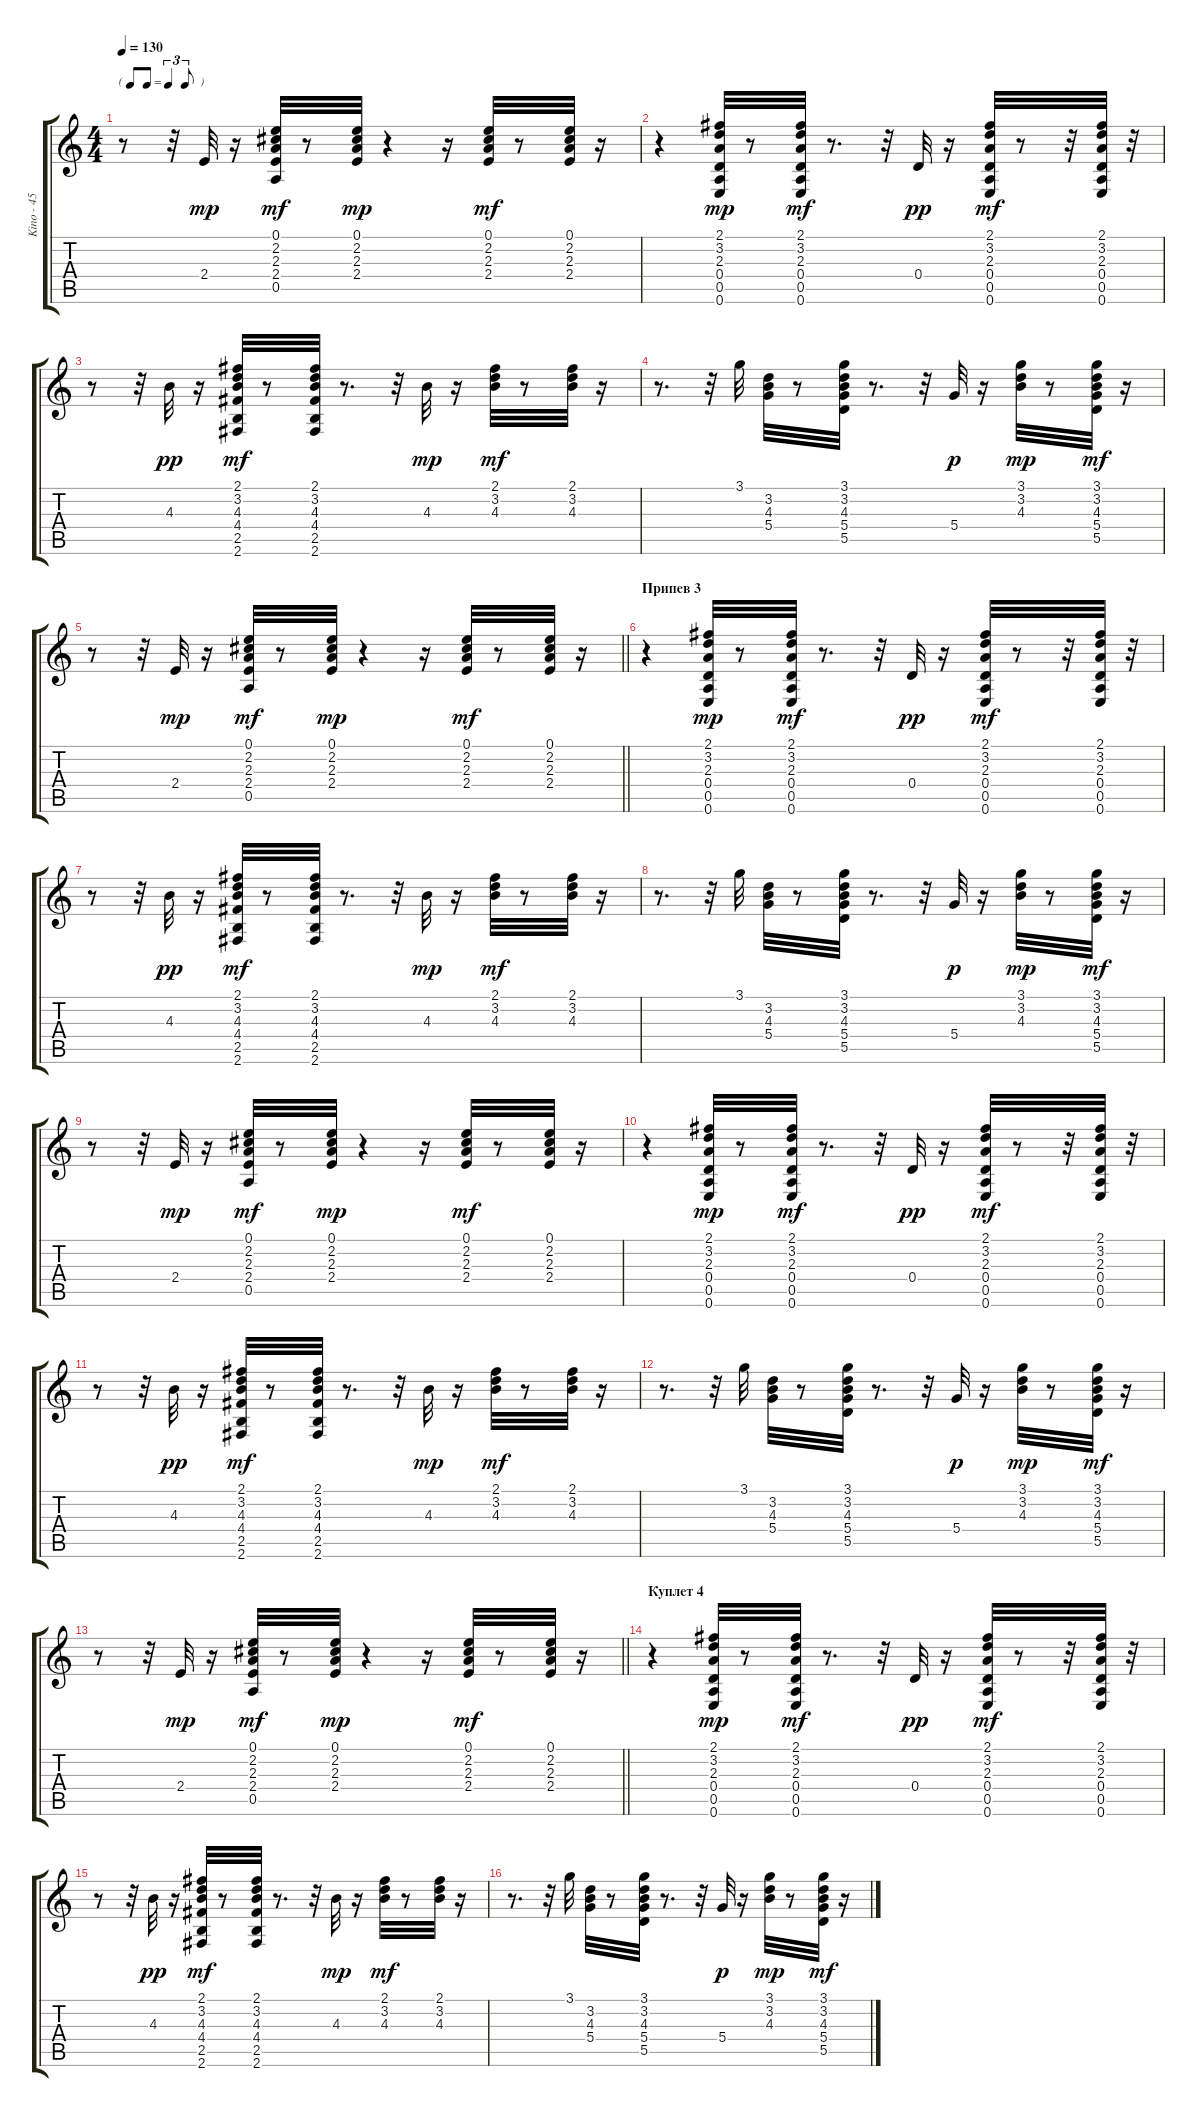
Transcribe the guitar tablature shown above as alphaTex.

\track ("Kino - 45" "Kino - 45") {instrument electricguitarclean}
\staff {score tabs}
\tuning (E4 B3 G3 D3 A2 E2) {hide}
\ts (4 4)
\tf triplet8th
\tempo 130
\clef g2
\ks c
r.8{dy mf} r.32 2.4.32{dy mp} r.16 (0.1 2.2 2.3 2.4 0.5).32{dy mf} r.8 (0.1 2.2 2.3 2.4).32{dy mp} r.4 r.16 (0.1 2.2 2.3 2.4).32{dy mf} r.8 (0.1 2.2 2.3 2.4).32 r.16 |
r.4 (2.1 3.2 2.3 0.4 0.5 0.6).32{dy mp} r.8 (2.1 3.2 2.3 0.4 0.5 0.6).32{dy mf} r.8{d} r.32 0.4.32{dy pp} r.16 (2.1 3.2 2.3 0.4 0.5 0.6).32{dy mf} r.8 r.32 (2.1 3.2 2.3 0.4 0.5 0.6).32 r.32 |
r.8 r.32 4.3.32{dy pp} r.16 (2.1 3.2 4.3 4.4 2.5 2.6).32{dy mf} r.8 (2.1 3.2 4.3 4.4 2.5 2.6).32 r.8{d} r.32 4.3.32{dy mp} r.16 (2.1 3.2 4.3).32{dy mf} r.8 (2.1 3.2 4.3).32 r.16 |
r.8{d} r.32 3.1.32 (3.2 4.3 5.4).32 r.8 (3.1 3.2 4.3 5.4 5.5).32 r.8{d} r.32 5.4.32{dy p} r.16 (3.1 3.2 4.3).32{dy mp} r.8 (3.1 3.2 4.3 5.4 5.5).32{dy mf} r.16 |
\barLineRight lightlight
r.8 r.32 2.4.32{dy mp} r.16 (0.1 2.2 2.3 2.4 0.5).32{dy mf} r.8 (0.1 2.2 2.3 2.4).32{dy mp} r.4 r.16 (0.1 2.2 2.3 2.4).32{dy mf} r.8 (0.1 2.2 2.3 2.4).32 r.16 |
\section ("" "Припев 3")
r.4 (2.1 3.2 2.3 0.4 0.5 0.6).32{dy mp} r.8 (2.1 3.2 2.3 0.4 0.5 0.6).32{dy mf} r.8{d} r.32 0.4.32{dy pp} r.16 (2.1 3.2 2.3 0.4 0.5 0.6).32{dy mf} r.8 r.32 (2.1 3.2 2.3 0.4 0.5 0.6).32 r.32 |
r.8 r.32 4.3.32{dy pp} r.16 (2.1 3.2 4.3 4.4 2.5 2.6).32{dy mf} r.8 (2.1 3.2 4.3 4.4 2.5 2.6).32 r.8{d} r.32 4.3.32{dy mp} r.16 (2.1 3.2 4.3).32{dy mf} r.8 (2.1 3.2 4.3).32 r.16 |
r.8{d} r.32 3.1.32 (3.2 4.3 5.4).32 r.8 (3.1 3.2 4.3 5.4 5.5).32 r.8{d} r.32 5.4.32{dy p} r.16 (3.1 3.2 4.3).32{dy mp} r.8 (3.1 3.2 4.3 5.4 5.5).32{dy mf} r.16 |
r.8 r.32 2.4.32{dy mp} r.16 (0.1 2.2 2.3 2.4 0.5).32{dy mf} r.8 (0.1 2.2 2.3 2.4).32{dy mp} r.4 r.16 (0.1 2.2 2.3 2.4).32{dy mf} r.8 (0.1 2.2 2.3 2.4).32 r.16 |
r.4 (2.1 3.2 2.3 0.4 0.5 0.6).32{dy mp} r.8 (2.1 3.2 2.3 0.4 0.5 0.6).32{dy mf} r.8{d} r.32 0.4.32{dy pp} r.16 (2.1 3.2 2.3 0.4 0.5 0.6).32{dy mf} r.8 r.32 (2.1 3.2 2.3 0.4 0.5 0.6).32 r.32 |
r.8 r.32 4.3.32{dy pp} r.16 (2.1 3.2 4.3 4.4 2.5 2.6).32{dy mf} r.8 (2.1 3.2 4.3 4.4 2.5 2.6).32 r.8{d} r.32 4.3.32{dy mp} r.16 (2.1 3.2 4.3).32{dy mf} r.8 (2.1 3.2 4.3).32 r.16 |
r.8{d} r.32 3.1.32 (3.2 4.3 5.4).32 r.8 (3.1 3.2 4.3 5.4 5.5).32 r.8{d} r.32 5.4.32{dy p} r.16 (3.1 3.2 4.3).32{dy mp} r.8 (3.1 3.2 4.3 5.4 5.5).32{dy mf} r.16 |
\barLineRight lightlight
r.8 r.32 2.4.32{dy mp} r.16 (0.1 2.2 2.3 2.4 0.5).32{dy mf} r.8 (0.1 2.2 2.3 2.4).32{dy mp} r.4 r.16 (0.1 2.2 2.3 2.4).32{dy mf} r.8 (0.1 2.2 2.3 2.4).32 r.16 |
\section ("" "Куплет 4")
r.4 (2.1 3.2 2.3 0.4 0.5 0.6).32{dy mp} r.8 (2.1 3.2 2.3 0.4 0.5 0.6).32{dy mf} r.8{d} r.32 0.4.32{dy pp} r.16 (2.1 3.2 2.3 0.4 0.5 0.6).32{dy mf} r.8 r.32 (2.1 3.2 2.3 0.4 0.5 0.6).32 r.32 |
r.8 r.32 4.3.32{dy pp} r.16 (2.1 3.2 4.3 4.4 2.5 2.6).32{dy mf} r.8 (2.1 3.2 4.3 4.4 2.5 2.6).32 r.8{d} r.32 4.3.32{dy mp} r.16 (2.1 3.2 4.3).32{dy mf} r.8 (2.1 3.2 4.3).32 r.16 |
r.8{d} r.32 3.1.32 (3.2 4.3 5.4).32 r.8 (3.1 3.2 4.3 5.4 5.5).32 r.8{d} r.32 5.4.32{dy p} r.16 (3.1 3.2 4.3).32{dy mp} r.8 (3.1 3.2 4.3 5.4 5.5).32{dy mf} r.16
